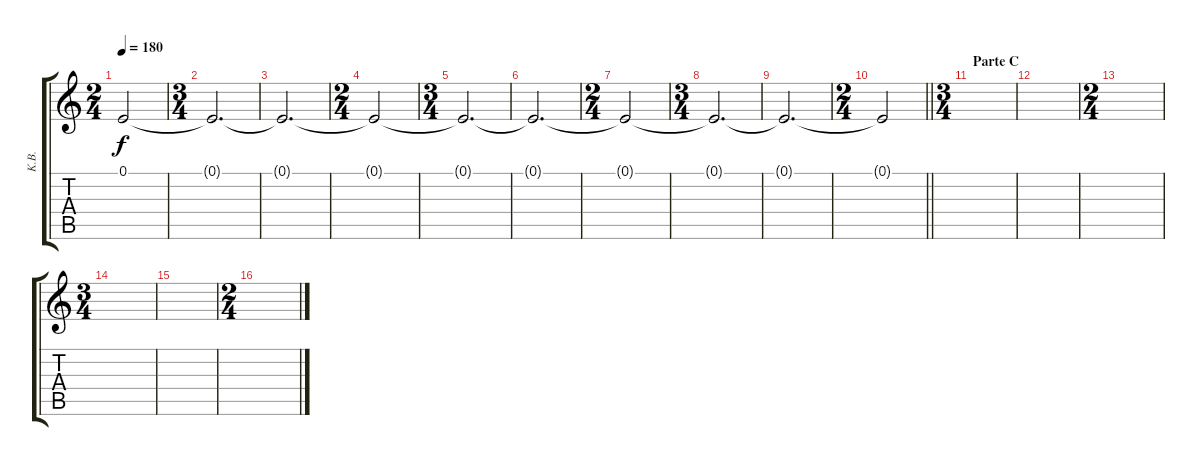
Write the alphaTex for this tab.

\track ("K.B." "K.B.") {instrument lead1square}
\staff {score tabs}
\tuning (E4 B3 G3 D3 A2 E2) {hide}
\ts (2 4)
\tempo 180
\clef g2
\ks c
0.1{t}.2{dy f} |
\ts (3 4)
0.1{t}.2{d} |
0.1{t}.2{d} |
\ts (2 4)
0.1{t}.2 |
\ts (3 4)
0.1{t}.2{d} |
0.1{t}.2{d} |
\ts (2 4)
0.1{t}.2 |
\ts (3 4)
0.1{t}.2{d} |
0.1{t}.2{d} |
\ts (2 4)
\barLineRight lightlight
0.1{t}.2 |
\ts (3 4)
\section ("" "Parte C")
|
|
\ts (2 4)
|
\ts (3 4)
|
|
\ts (2 4)
